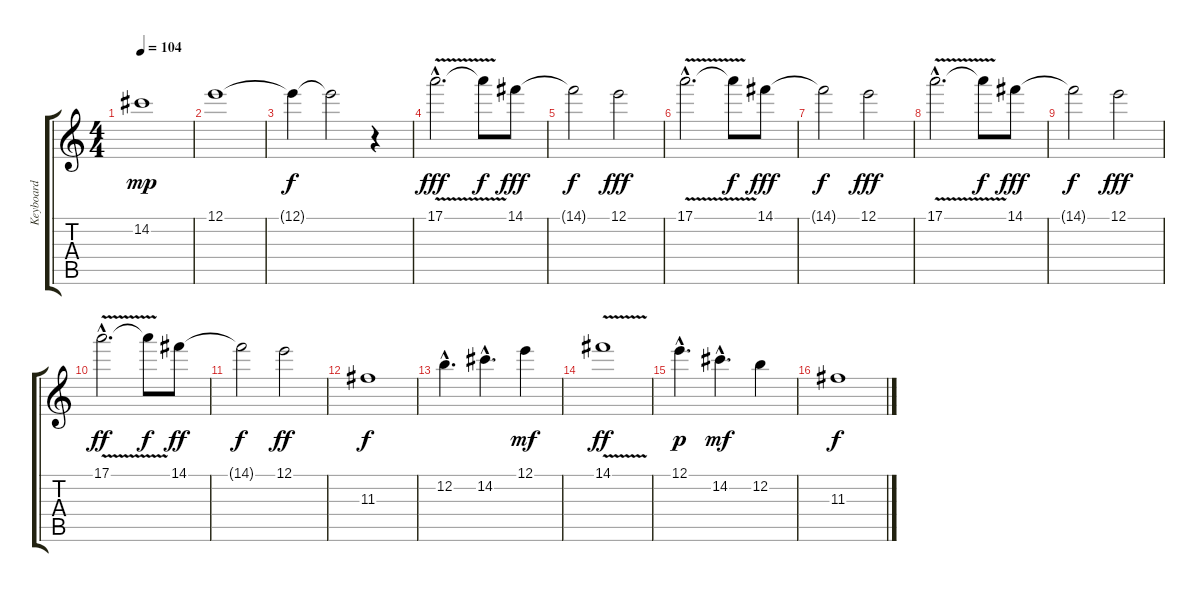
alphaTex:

\track ("Keyboard" "Keyboard") {instrument whistle}
\staff {score tabs}
\tuning (E5 B4 G4 D4 A3 E3) {hide}
\ts (4 4)
\tempo 104
\clef g2
\ks c
14.2.1{dy mp} |
12.1.1 |
12.1{t}.4{dy f volume 0} 12.1{t}.2 r.4{volume 5} |
17.1{v hac}.2{d dy fff} 17.1{t}.8{dy f} 14.1.8{dy fff} |
14.1{t}.2{dy f} 12.1.2{dy fff} |
17.1{v hac}.2{d} 17.1{t}.8{dy f} 14.1.8{dy fff} |
14.1{t}.2{dy f} 12.1.2{dy fff} |
17.1{v hac}.2{d} 17.1{t}.8{dy f} 14.1.8{dy fff} |
14.1{t}.2{dy f} 12.1.2{dy fff} |
17.1{v hac}.2{d dy ff} 17.1{t}.8{dy f} 14.1.8{dy ff} |
14.1{t}.2{dy f} 12.1.2{dy ff} |
11.3.1{dy f} |
12.2{hac}.4{d} 14.2{hac}.4{d} 12.1.4{dy mf} |
14.1{v}.1{dy ff} |
12.1{hac}.4{d dy p} 14.2{hac}.4{d dy mf} 12.2.4 |
11.3.1{dy f}
